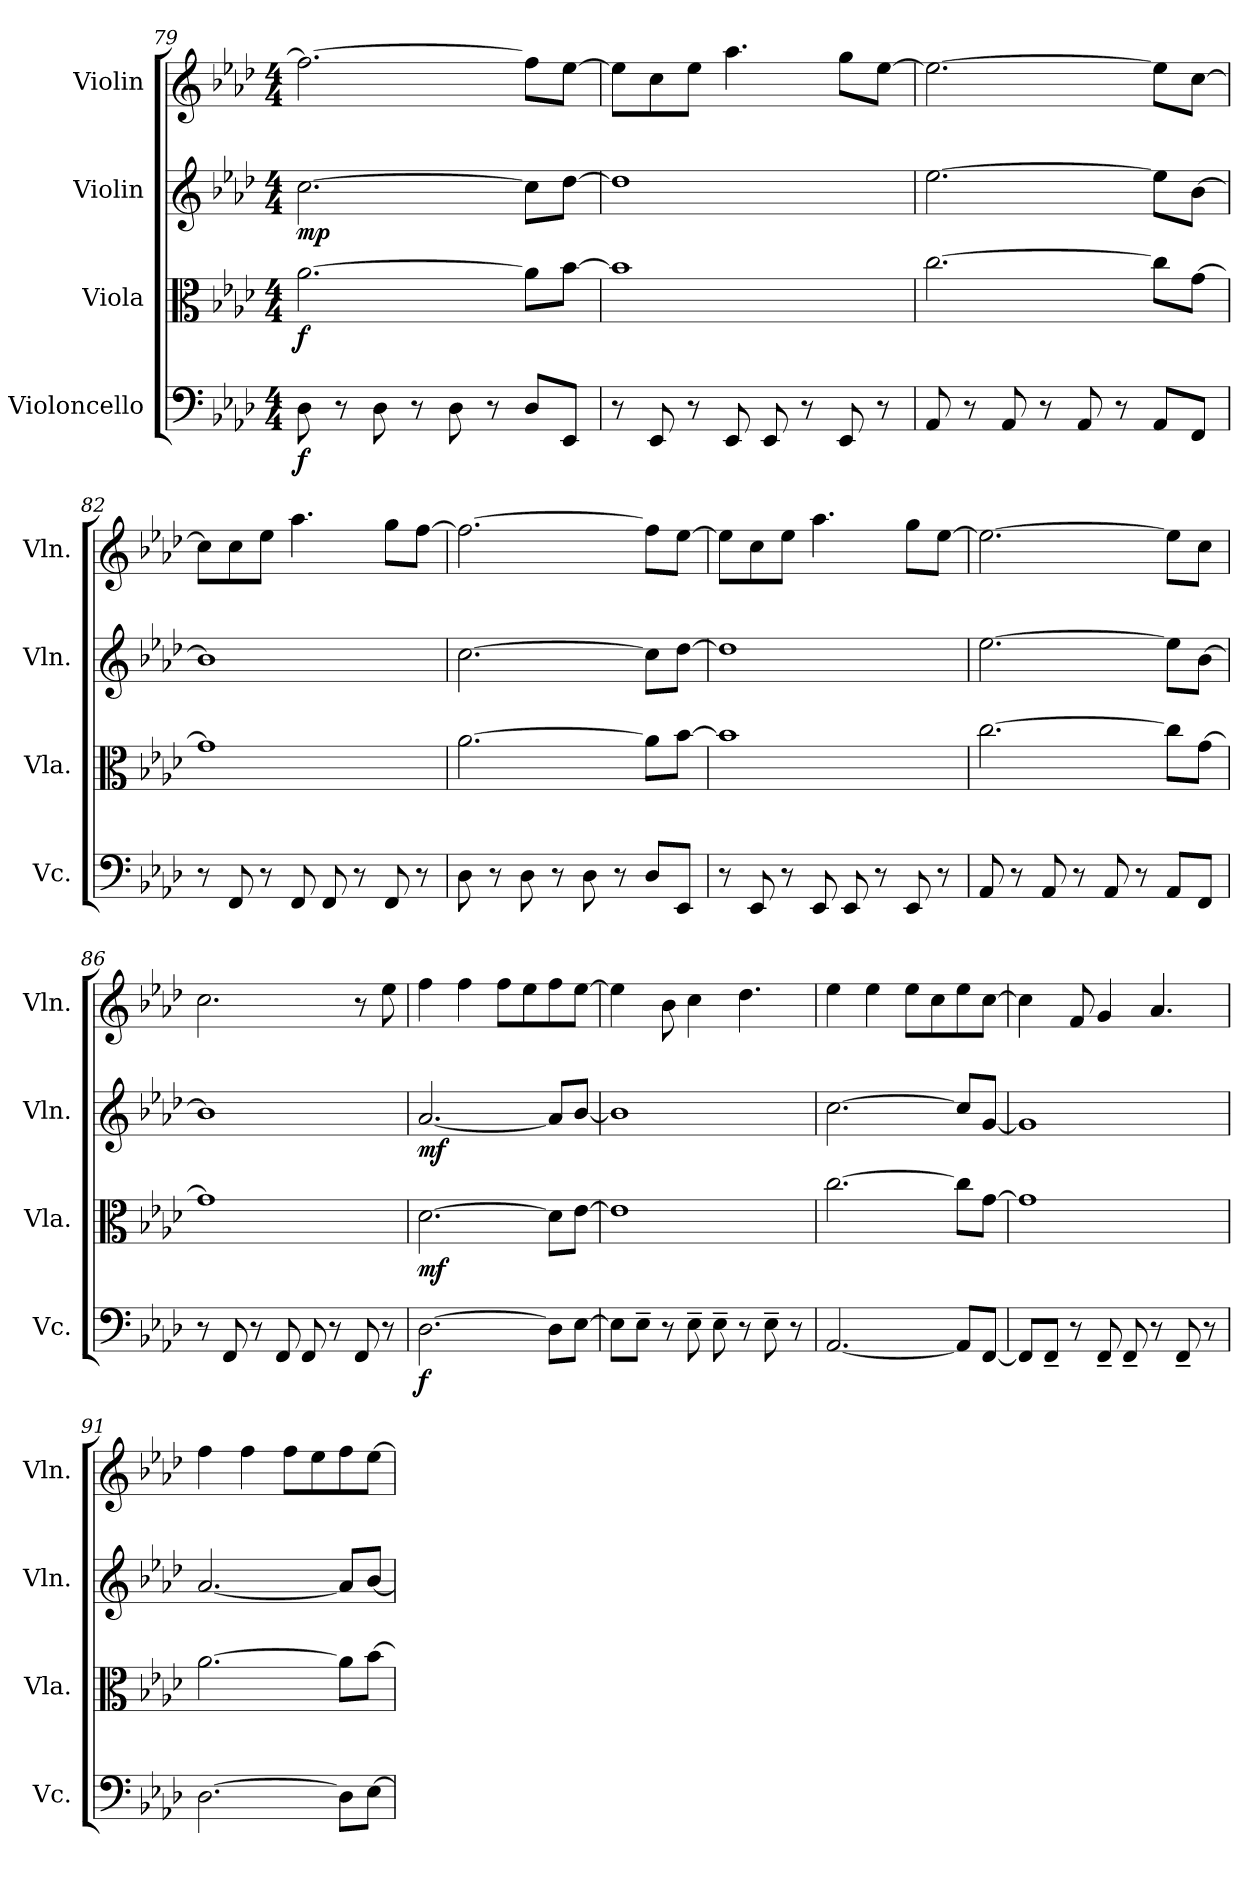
**kern	**dynam	**kern	**dynam	**kern	**dynam	**kern
*part4	*part4	*part3	*part3	*part2	*part2	*part1
*staff4	*staff4	*staff3	*staff3	*staff2	*staff2	*staff1
*I"Violoncello	*	*I"Viola	*	*I"Violin	*	*I"Violin
*I'Vc.	*	*I'Vla.	*	*I'Vln.	*	*I'Vln.
!!LO:PB:g=z
*clefF4	*	*clefC3	*	*clefG2	*	*clefG2
*k[b-e-a-d-]	*	*k[b-e-a-d-]	*	*k[b-e-a-d-]	*	*k[b-e-a-d-]
*M4/4	*	*M4/4	*	*M4/4	*	*M4/4
=79	=79	=79	=79	=79	=79	=79
!	!LO:DY:b	!	!LO:DY:b	!	!LO:DY:b	!
8D-\	f	[2.a-\	f	[2.cc\	mp	2.ff\_
8r	.	.	.	.	.	.
8D-\	.	.	.	.	.	.
8r	.	.	.	.	.	.
8D-\	.	.	.	.	.	.
8r	.	.	.	.	.	.
8D-/L	.	8a-\L]	.	8cc\L]	.	8ff\L]
8EE-/J	.	[8b-\J	.	[8dd-\J	.	[8ee-\J
=80	=80	=80	=80	=80	=80	=80
8r	.	1b-]	.	1dd-]	.	8ee-\L]
8EE-/	.	.	.	.	.	8cc\
8r	.	.	.	.	.	8ee-\J
8EE-/	.	.	.	.	.	4.aa-\
8EE-/	.	.	.	.	.	.
8r	.	.	.	.	.	.
8EE-/	.	.	.	.	.	8gg\L
8r	.	.	.	.	.	[8ee-\J
=81	=81	=81	=81	=81	=81	=81
8AA-/	.	[2.cc\	.	[2.ee-\	.	2.ee-\_
8r	.	.	.	.	.	.
8AA-/	.	.	.	.	.	.
8r	.	.	.	.	.	.
8AA-/	.	.	.	.	.	.
8r	.	.	.	.	.	.
8AA-/L	.	8cc\L]	.	8ee-\L]	.	8ee-\L]
8FF/J	.	[8g\J	.	[8b-\J	.	[8cc\J
=82	=82	=82	=82	=82	=82	=82
8r	.	1g]	.	1b-]	.	8cc\L]
8FF/	.	.	.	.	.	8cc\
8r	.	.	.	.	.	8ee-\J
8FF/	.	.	.	.	.	4.aa-\
8FF/	.	.	.	.	.	.
8r	.	.	.	.	.	.
8FF/	.	.	.	.	.	8gg\L
8r	.	.	.	.	.	[8ff\J
!!LO:LB:g=z
=83	=83	=83	=83	=83	=83	=83
8D-\	.	[2.a-\	.	[2.cc\	.	2.ff\_
8r	.	.	.	.	.	.
8D-\	.	.	.	.	.	.
8r	.	.	.	.	.	.
8D-\	.	.	.	.	.	.
8r	.	.	.	.	.	.
8D-/L	.	8a-\L]	.	8cc\L]	.	8ff\L]
8EE-/J	.	[8b-\J	.	[8dd-\J	.	[8ee-\J
=84	=84	=84	=84	=84	=84	=84
8r	.	1b-]	.	1dd-]	.	8ee-\L]
8EE-/	.	.	.	.	.	8cc\
8r	.	.	.	.	.	8ee-\J
8EE-/	.	.	.	.	.	4.aa-\
8EE-/	.	.	.	.	.	.
8r	.	.	.	.	.	.
8EE-/	.	.	.	.	.	8gg\L
8r	.	.	.	.	.	[8ee-\J
=85	=85	=85	=85	=85	=85	=85
8AA-/	.	[2.cc\	.	[2.ee-\	.	2.ee-\_
8r	.	.	.	.	.	.
8AA-/	.	.	.	.	.	.
8r	.	.	.	.	.	.
8AA-/	.	.	.	.	.	.
8r	.	.	.	.	.	.
8AA-/L	.	8cc\L]	.	8ee-\L]	.	8ee-\L]
8FF/J	.	[8g\J	.	[8b-\J	.	8cc\J
=86	=86	=86	=86	=86	=86	=86
8r	.	1g]	.	1b-]	.	2.cc\
8FF/	.	.	.	.	.	.
8r	.	.	.	.	.	.
8FF/	.	.	.	.	.	.
8FF/	.	.	.	.	.	.
8r	.	.	.	.	.	.
8FF/	.	.	.	.	.	8r
8r	.	.	.	.	.	8ee-\
!!LO:LB:g=z
=87	=87	=87	=87	=87	=87	=87
!	!LO:DY:b	!	!LO:DY:b	!	!LO:DY:b	!
[2.D-\	f	[2.d-\	mf	[2.a-/	mf	4ff\
.	.	.	.	.	.	4ff\
.	.	.	.	.	.	8ff\L
.	.	.	.	.	.	8ee-\
8D-\L]	.	8d-\L]	.	8a-/L]	.	8ff\
[8E-\J	.	[8e-\J	.	[8b-/J	.	[8ee-\J
=88	=88	=88	=88	=88	=88	=88
8E-\L]	.	1e-]	.	1b-]	.	4ee-\]
8E-~\J	.	.	.	.	.	.
8r	.	.	.	.	.	8b-\
8E-~\	.	.	.	.	.	4cc\
8E-~\	.	.	.	.	.	.
8r	.	.	.	.	.	4.dd-\
8E-~\	.	.	.	.	.	.
8r	.	.	.	.	.	.
=89	=89	=89	=89	=89	=89	=89
[2.AA-/	.	[2.cc\	.	[2.cc\	.	4ee-\
.	.	.	.	.	.	4ee-\
.	.	.	.	.	.	8ee-\L
.	.	.	.	.	.	8cc\
8AA-/L]	.	8cc\L]	.	8cc/L]	.	8ee-\
[8FF/J	.	[8g\J	.	[8g/J	.	[8cc\J
=90	=90	=90	=90	=90	=90	=90
8FF/L]	.	1g]	.	1g]	.	4cc\]
8FF~/J	.	.	.	.	.	.
8r	.	.	.	.	.	8f/
8FF~/	.	.	.	.	.	4g/
8FF~/	.	.	.	.	.	.
8r	.	.	.	.	.	4.a-/
8FF~/	.	.	.	.	.	.
8r	.	.	.	.	.	.
=91	=91	=91	=91	=91	=91	=91
[2.D-\	.	[2.a-\	.	[2.a-/	.	4ff\
.	.	.	.	.	.	4ff\
.	.	.	.	.	.	8ff\L
.	.	.	.	.	.	8ee-\
8D-\L]	.	8a-\L]	.	8a-/L]	.	8ff\
[8E-\J	.	[8b-\J	.	[8b-/J	.	[8ee-\J
=	=	=	=	=	=	=
*-	*-	*-	*-	*-	*-	*-
